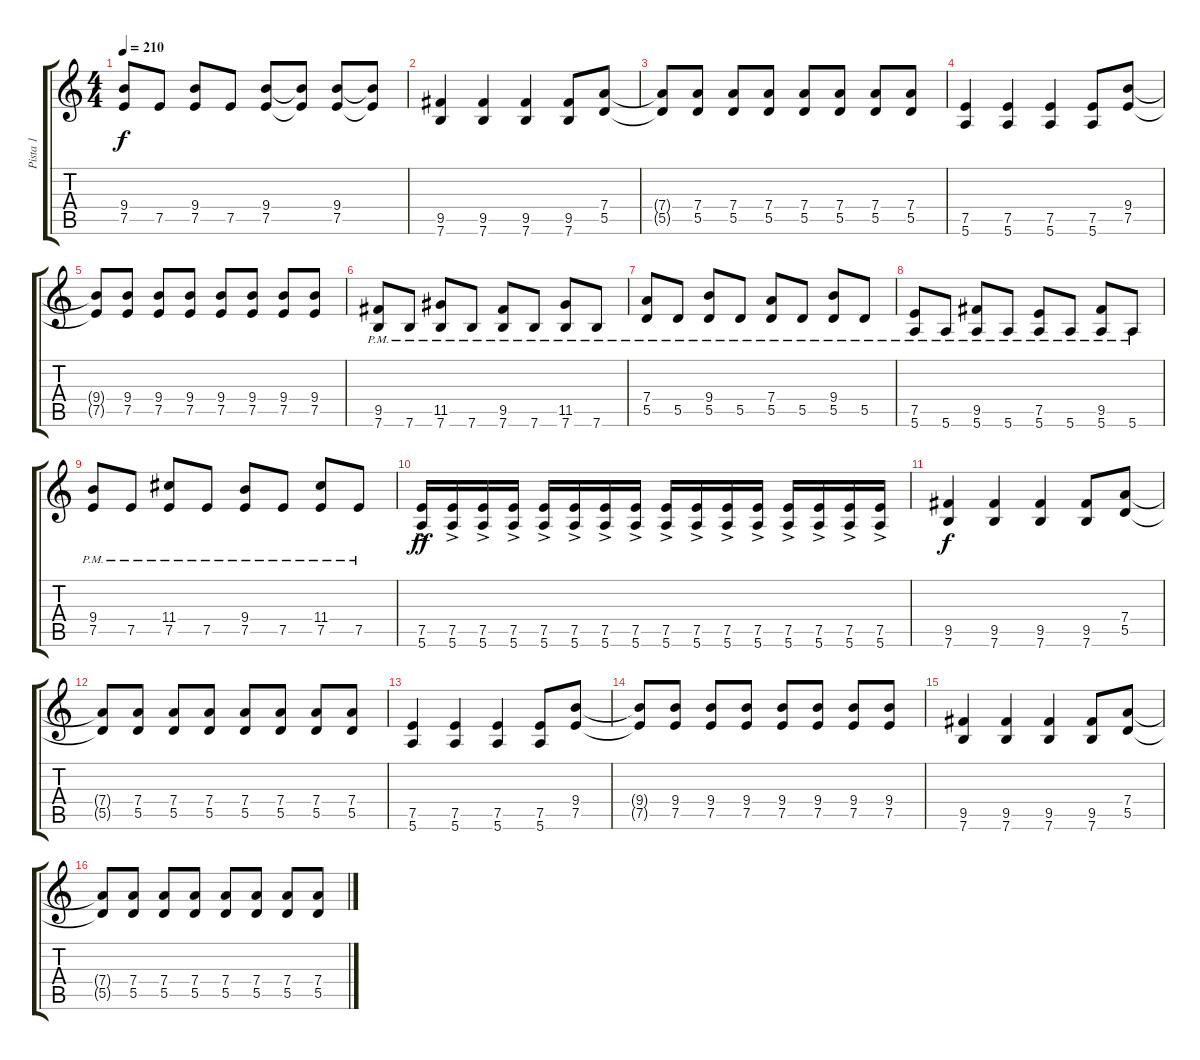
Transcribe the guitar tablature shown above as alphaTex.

\track ("Pista 1" "Pista 1") {instrument overdrivenguitar}
\staff {score tabs}
\tuning (E4 B3 G3 D3 A2 E2) {hide}
\ts (4 4)
\tempo 210
\clef g2
\ks c
(9.4{t} 7.5{t}).8{dy f} 7.5.8 (9.4 7.5).8 7.5.8 (9.4 7.5).8 (9.4{t} 7.5{t}).8 (9.4 7.5).8 (9.4{t} 7.5{t}).8 |
(9.5 7.6).4 (9.5 7.6).4 (9.5 7.6).4 (9.5 7.6).8 (7.4 5.5).8 |
(7.4{t} 5.5{t}).8 (7.4 5.5).8 (7.4 5.5).8 (7.4 5.5).8 (7.4 5.5).8 (7.4 5.5).8 (7.4 5.5).8 (7.4 5.5).8 |
(7.5 5.6).4 (7.5 5.6).4 (7.5 5.6).4 (7.5 5.6).8 (9.4 7.5).8 |
(9.4{t} 7.5{t}).8 (9.4 7.5).8 (9.4 7.5).8 (9.4 7.5).8 (9.4 7.5).8 (9.4 7.5).8 (9.4 7.5).8 (9.4 7.5).8 |
(9.5{pm} 7.6{pm}).8 7.6{pm}.8 (11.5{pm} 7.6{pm}).8 7.6{pm}.8 (9.5{pm} 7.6{pm}).8 7.6{pm}.8 (11.5{pm} 7.6{pm}).8 7.6{pm}.8 |
(7.4{pm} 5.5{pm}).8 5.5{pm}.8 (9.4{pm} 5.5{pm}).8 5.5{pm}.8 (7.4{pm} 5.5{pm}).8 5.5{pm}.8 (9.4{pm} 5.5{pm}).8 5.5{pm}.8 |
(7.5{pm} 5.6{pm}).8 5.6{pm}.8 (9.5{pm} 5.6{pm}).8 5.6{pm}.8 (7.5{pm} 5.6{pm}).8 5.6{pm}.8 (9.5{pm} 5.6{pm}).8 5.6{pm}.8 |
(9.4{pm} 7.5{pm}).8 7.5{pm}.8 (11.4{pm} 7.5{pm}).8 7.5{pm}.8 (9.4{pm} 7.5{pm}).8 7.5{pm}.8 (11.4{pm} 7.5{pm}).8 7.5{pm}.8 |
(7.5{ac} 5.6{ac}).16{dy ff} (7.5{ac} 5.6{ac}).16 (7.5{ac} 5.6{ac}).16 (7.5{ac} 5.6{ac}).16 (7.5{ac} 5.6{ac}).16 (7.5{ac} 5.6{ac}).16 (7.5{ac} 5.6{ac}).16 (7.5{ac} 5.6{ac}).16 (7.5{ac} 5.6{ac}).16 (7.5{ac} 5.6{ac}).16 (7.5{ac} 5.6{ac}).16 (7.5{ac} 5.6{ac}).16 (7.5{ac} 5.6{ac}).16 (7.5{ac} 5.6{ac}).16 (7.5{ac} 5.6{ac}).16 (7.5{ac} 5.6{ac}).16 |
(9.5 7.6).4{dy f} (9.5 7.6).4 (9.5 7.6).4 (9.5 7.6).8 (7.4 5.5).8 |
(7.4{t} 5.5{t}).8 (7.4 5.5).8 (7.4 5.5).8 (7.4 5.5).8 (7.4 5.5).8 (7.4 5.5).8 (7.4 5.5).8 (7.4 5.5).8 |
(7.5 5.6).4 (7.5 5.6).4 (7.5 5.6).4 (7.5 5.6).8 (9.4 7.5).8 |
(9.4{t} 7.5{t}).8 (9.4 7.5).8 (9.4 7.5).8 (9.4 7.5).8 (9.4 7.5).8 (9.4 7.5).8 (9.4 7.5).8 (9.4 7.5).8 |
(9.5 7.6).4 (9.5 7.6).4 (9.5 7.6).4 (9.5 7.6).8 (7.4 5.5).8 |
(7.4{t} 5.5{t}).8 (7.4 5.5).8 (7.4 5.5).8 (7.4 5.5).8 (7.4 5.5).8 (7.4 5.5).8 (7.4 5.5).8 (7.4 5.5).8
